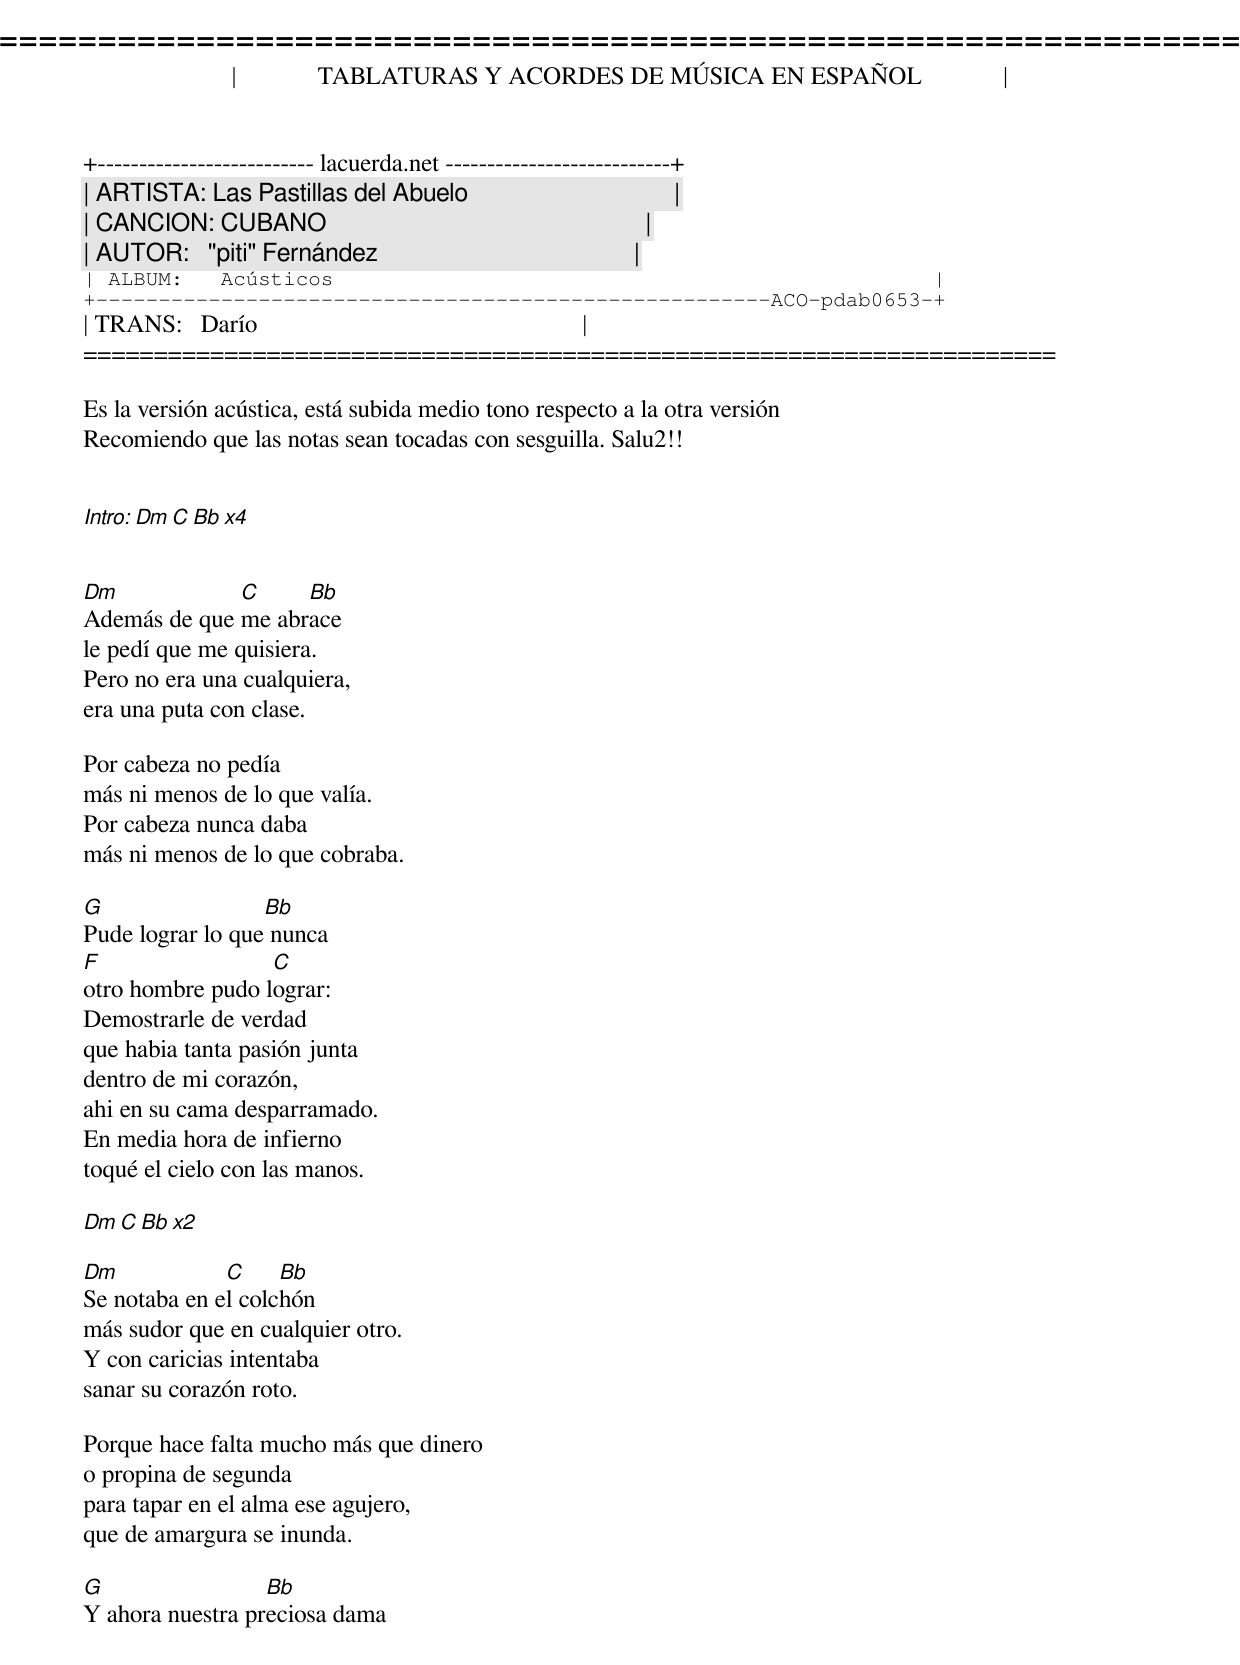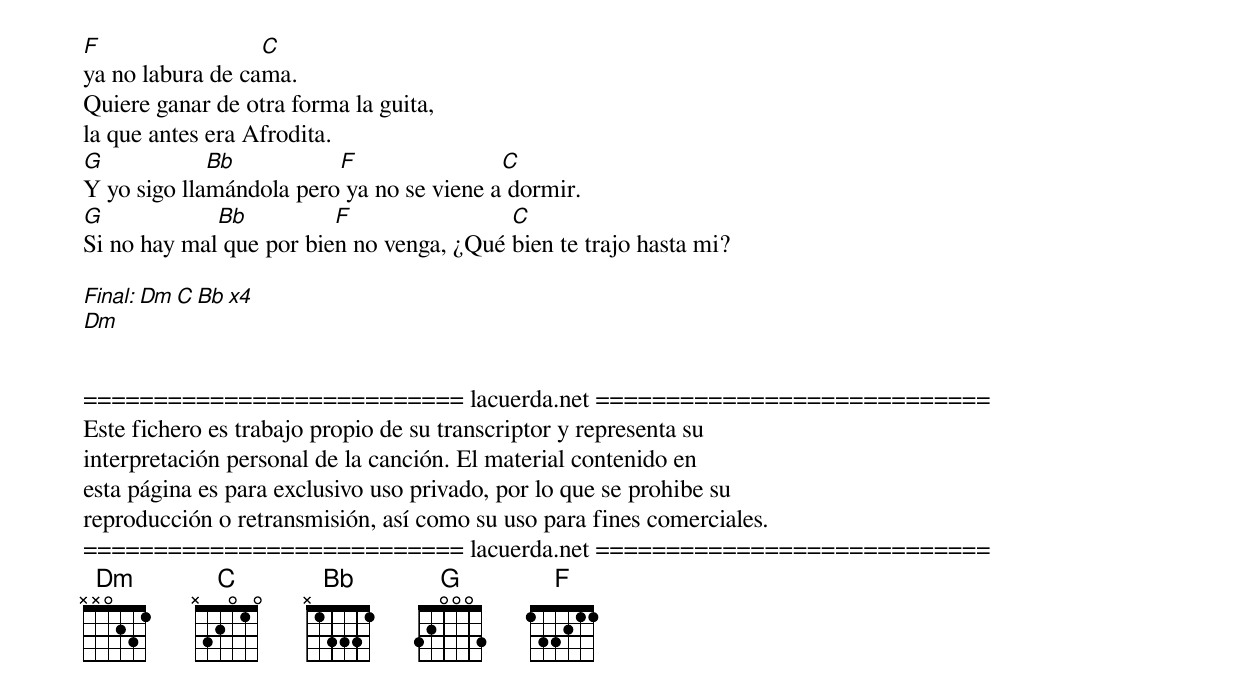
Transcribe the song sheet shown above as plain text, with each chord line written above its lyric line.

=====================================================================
|             TABLATURAS Y ACORDES DE MÚSICA EN ESPAÑOL             |
+-------------------------- lacuerda.net ---------------------------+
| ARTISTA: Las Pastillas del Abuelo                                 |
| CANCION: CUBANO                                                   |
| AUTOR:   "piti" Fernández                                         |
| ALBUM:   Acústicos                                                |
+------------------------------------------------------ACO-pdab0653-+
| TRANS:   Darío                                                    |
=====================================================================

Es la versión acústica, está subida medio tono respecto a la otra versión
Recomiendo que las notas sean tocadas con sesguilla. Salu2!!


Intro:   Dm   C   Bb  x4


Dm            C     Bb
Además de que me abrace
le pedí que me quisiera.
Pero no era una cualquiera,
era una puta con clase.

Por cabeza no pedía
más ni menos de lo que valía.
Por cabeza nunca daba
más ni menos de lo que cobraba.

G                 Bb
Pude lograr lo que nunca
F                 C
otro hombre pudo lograr:
Demostrarle de verdad
que habia tanta pasión junta
dentro de mi corazón,
ahi en su cama desparramado.
En media hora de infierno
toqué el cielo con las manos.

Dm   C   Bb  x2

Dm            C     Bb
Se notaba en el colchón
más sudor que en cualquier otro.
Y con caricias intentaba
sanar su corazón roto.

Porque hace falta mucho más que dinero
o propina de segunda
para tapar en el alma ese agujero,
que de amargura se inunda.

G                 Bb
Y ahora nuestra preciosa dama
F                 C
ya no labura de cama.
Quiere ganar de otra forma la guita,
la que antes era Afrodita.
G            Bb          F                C
Y yo sigo llamándola pero ya no se viene a dormir.
G            Bb          F                C
Si no hay mal que por bien no venga, ¿Qué bien te trajo hasta mi?

Final:  Dm   C   Bb  x4
        Dm


=========================== lacuerda.net ============================
Este fichero es trabajo propio de su transcriptor y representa su
interpretación personal de la canción. El material contenido en
esta página es para exclusivo uso privado, por lo que se prohibe su
reproducción o retransmisión, así como su uso para fines comerciales.
=========================== lacuerda.net ============================
